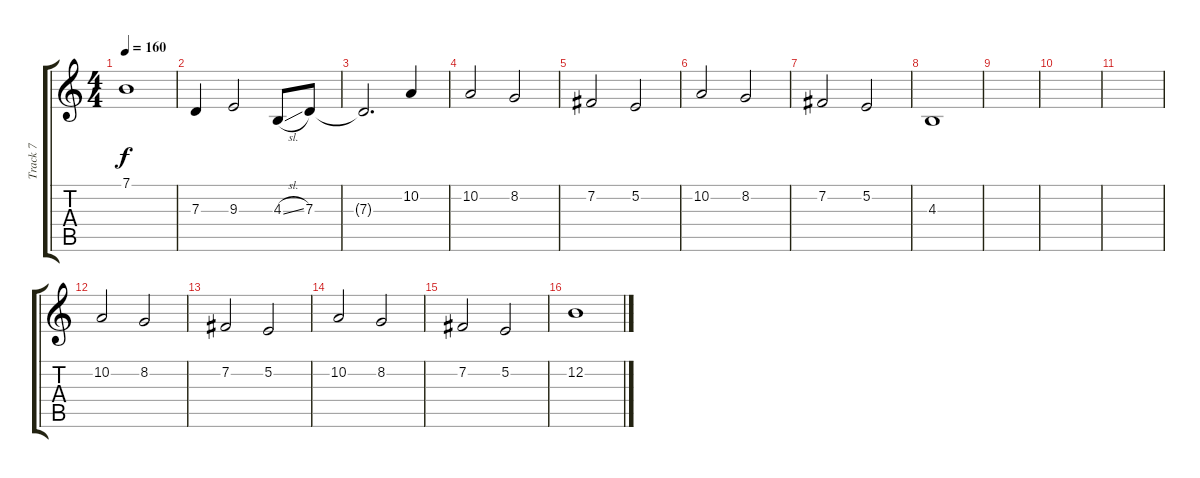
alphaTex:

\track ("Track 7" "Track 7") {instrument flute}
\staff {score tabs}
\tuning (E4 B3 G3 D3 A2 E2) {hide}
\ts (4 4)
\tempo 160
\clef g2
\ks c
7.1{t}.1{dy f} |
7.3.4 9.3.2 4.3{sl}.8 7.3.8 |
7.3{t}.2{d} 10.2.4 |
10.2.2 8.2.2 |
7.2.2 5.2.2 |
10.2.2 8.2.2 |
7.2.2 5.2.2 |
4.3.1 |
|
|
|
10.2.2 8.2.2 |
7.2.2 5.2.2 |
10.2.2 8.2.2 |
7.2.2 5.2.2 |
12.2.1
